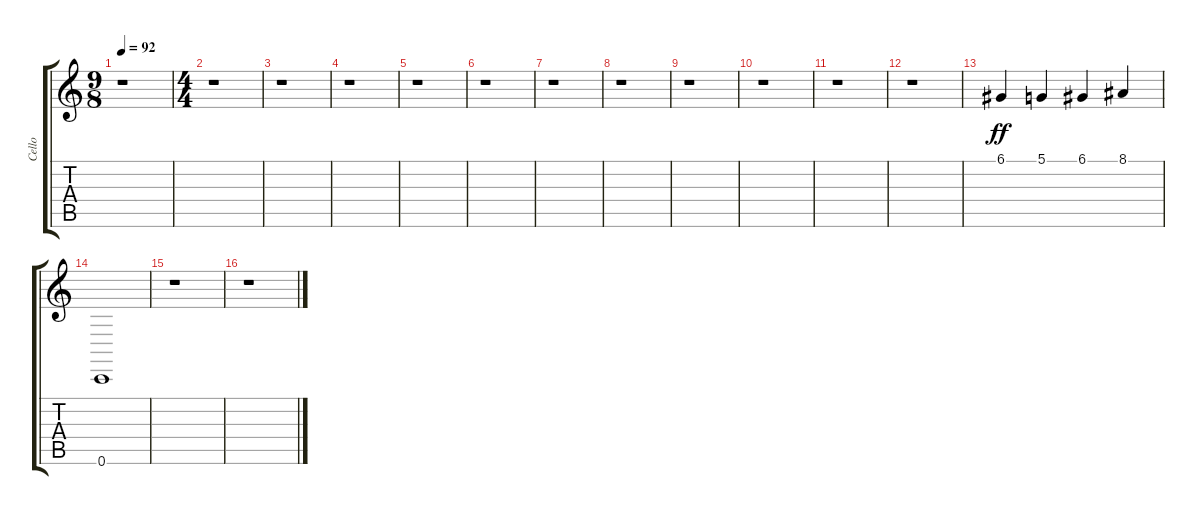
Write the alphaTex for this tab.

\track ("Cello" "Cello") {instrument cello}
\staff {score tabs}
\tuning (D4 A3 F3 C3 G2 C2) {hide}
\ts (9 8)
\tempo 92
\clef g2
\ks c
r.1{dy ff instrument cello} |
\ts (4 4)
r.1 |
r.1 |
r.1 |
r.1 |
r.1 |
r.1 |
r.1 |
r.1 |
r.1 |
r.1 |
r.1 |
6.1.4 5.1.4 6.1.4 8.1.4 |
0.6.1 |
r.1 |
r.1
